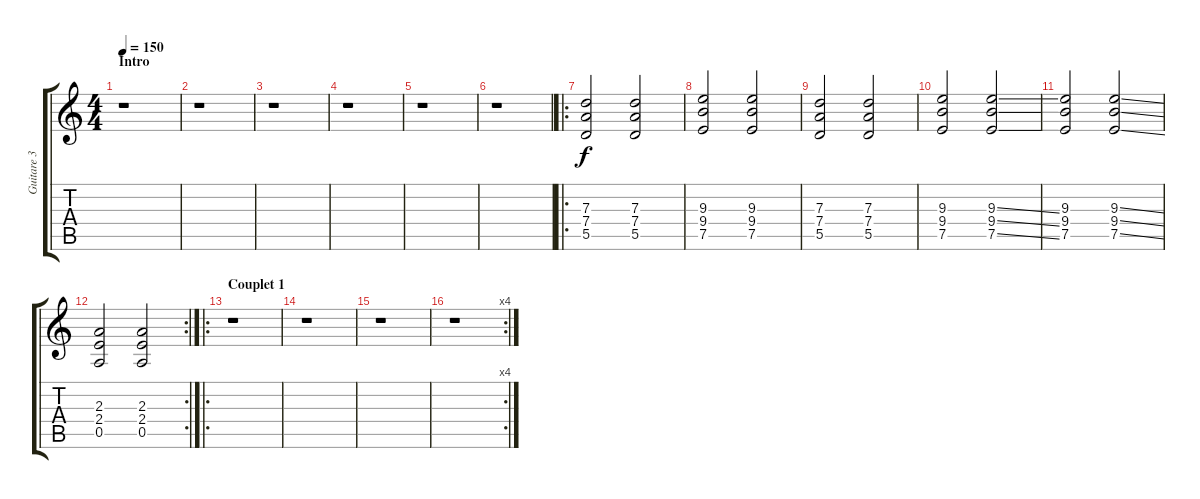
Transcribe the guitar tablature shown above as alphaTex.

\track ("Guitare 3" "Guitare 3") {instrument distortionguitar}
\staff {score tabs}
\tuning (E4 B3 G3 D3 A2 E2) {hide}
\ts (4 4)
\section ("" "Intro")
\tempo 150
\clef g2
\ks c
r.1{dy f instrument distortionguitar} |
r.1 |
r.1 |
r.1 |
r.1 |
r.1 |
\ro
(7.3 7.4 5.5).2 (7.3 7.4 5.5).2 |
(9.3 9.4 7.5).2 (9.3 9.4 7.5).2 |
(7.3 7.4 5.5).2 (7.3 7.4 5.5).2 |
(9.3 9.4 7.5).2 (9.3{ss} 9.4{ss} 7.5{ss}).2 |
(9.3 9.4 7.5).2 (9.3{ss} 9.4{ss} 7.5{ss}).2 |
\rc 2
(2.3 2.4 0.5).2 (2.3 2.4 0.5).2 |
\ro
\section ("" "Couplet 1")
r.1 |
r.1 |
r.1 |
\rc 4
r.1
